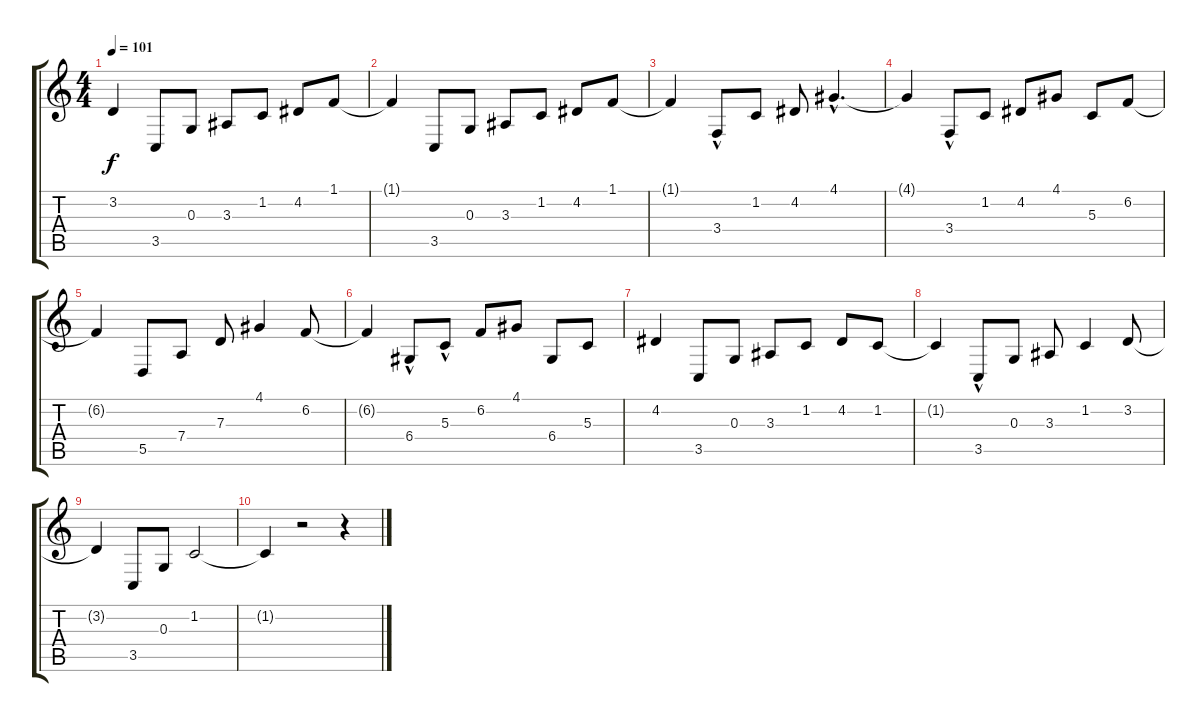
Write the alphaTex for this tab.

\track "" {instrument pizzicatostrings}
\staff {score tabs}
\tuning (E4 B3 G3 D3 A2 E2) {hide}
\ts (4 4)
\tempo 101
\clef g2
\ks c
3.2{t}.4{dy f} 3.5.8 0.3.8 3.3.8 1.2.8 4.2.8 1.1.8 |
1.1{t}.4 3.5.8 0.3.8 3.3.8 1.2.8 4.2.8 1.1.8 |
1.1{t}.4 3.4{hac}.8 1.2.8 4.2.8 4.1{hac}.4{d} |
4.1{t}.4 3.4{hac}.8 1.2.8 4.2.8 4.1.8 5.3.8 6.2.8 |
6.2{t}.4 5.5.8 7.4.8 7.3.8 4.1.4 6.2.8 |
6.2{t}.4 6.4{hac}.8 5.3{hac}.8 6.2.8 4.1.8 6.4.8 5.3.8 |
4.2.4 3.5.8 0.3.8 3.3.8 1.2.8 4.2.8 1.2.8 |
1.2{t}.4 3.5{hac}.8 0.3.8 3.3.8 1.2.4 3.2.8 |
3.2{t}.4 3.5.8 0.3.8 1.2.2 |
1.2{t}.4 r.2 r.4
